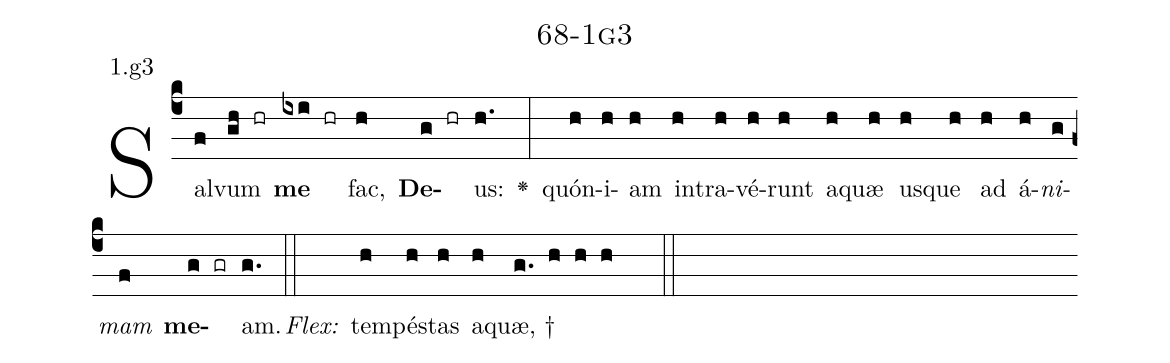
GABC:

name: 68-1g3;
annotation: 1.g3;
%%
(c4)Sal(f)vum(gh hr) <b>me</b>(ixi hr) fac,(h) <b>De</b>(g hr)us:(h.) <v>\greheightstar</v>(:) quón(h)i(h)am(h) in(h)tra(h)vé(h)runt(h) a(h)quæ(h) us(h)que(h) ad(h) á(h)<i>ni</i>(g)<i>mam</i>(f) <b>me</b>(g gr)am.(g.) (::)
<i>Flex:</i>()  tem(h)pés(h)tas(h) a(h)quæ, †(g. h h h  ::)

%E(h) u(h) o(g) u(f) a(g) e.(g.) (::)
